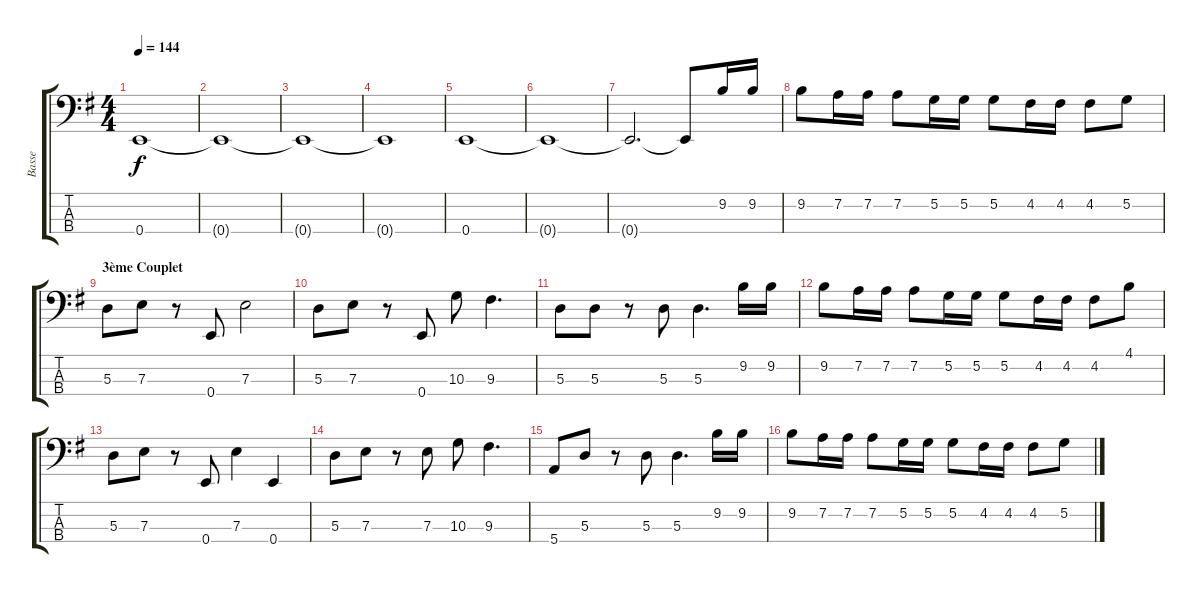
\track ("Basse" "Basse") {instrument electricbassfinger}
\staff {score tabs}
\tuning (G2 D2 A1 E1) {hide}
\ts (4 4)
\tempo 144
\clef f4
\ks g
0.4.1{dy f} |
0.4{t}.1 |
0.4{t}.1 |
0.4{t}.1 |
0.4.1 |
0.4{t}.1 |
0.4{t}.2{d} 0.4{t}.8 9.2.16 9.2.16 |
9.2.8 7.2.16 7.2.16 7.2.8 5.2.16 5.2.16 5.2.8 4.2.16 4.2.16 4.2.8 5.2.8 |
\section ("" "3ème Couplet")
5.3.8 7.3.8 r.8 0.4.8 7.3.2 |
5.3.8 7.3.8 r.8 0.4.8 10.3.8 9.3.4{d} |
5.3.8 5.3.8 r.8 5.3.8 5.3.4{d} 9.2.16 9.2.16 |
9.2.8 7.2.16 7.2.16 7.2.8 5.2.16 5.2.16 5.2.8 4.2.16 4.2.16 4.2.8 4.1.8 |
5.3.8 7.3.8 r.8 0.4.8 7.3.4 0.4.4 |
5.3.8 7.3.8 r.8 7.3.8 10.3.8 9.3.4{d} |
5.4.8 5.3.8 r.8 5.3.8 5.3.4{d} 9.2.16 9.2.16 |
9.2.8 7.2.16 7.2.16 7.2.8 5.2.16 5.2.16 5.2.8 4.2.16 4.2.16 4.2.8 5.2.8
